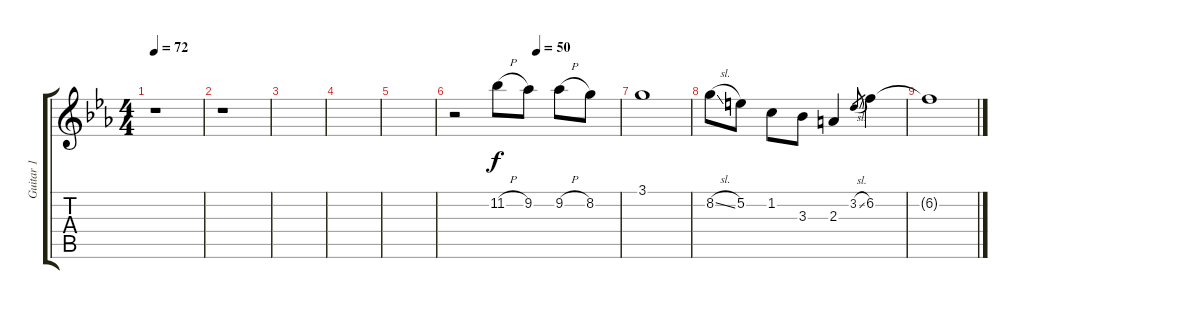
\track ("Guitar 1" "Guitar 1") {instrument electricguitarjazz}
\staff {score tabs}
\tuning (E4 B3 G3 D3 A2 E2) {hide}
\ts (4 4)
\tempo 72
\clef g2
\ks eb
r.1{dy f} |
r.1 |
|
|
|
\tempo (50 0.5)
r.2 11.2{h}.8 9.2.8 9.2{h}.8 8.2.8 |
3.1.1 |
8.2{sl}.8 5.2.8 1.2.8 3.3.8 2.3.4 3.2{sl}.8{gr} 6.2.4 |
6.2{t}.1
